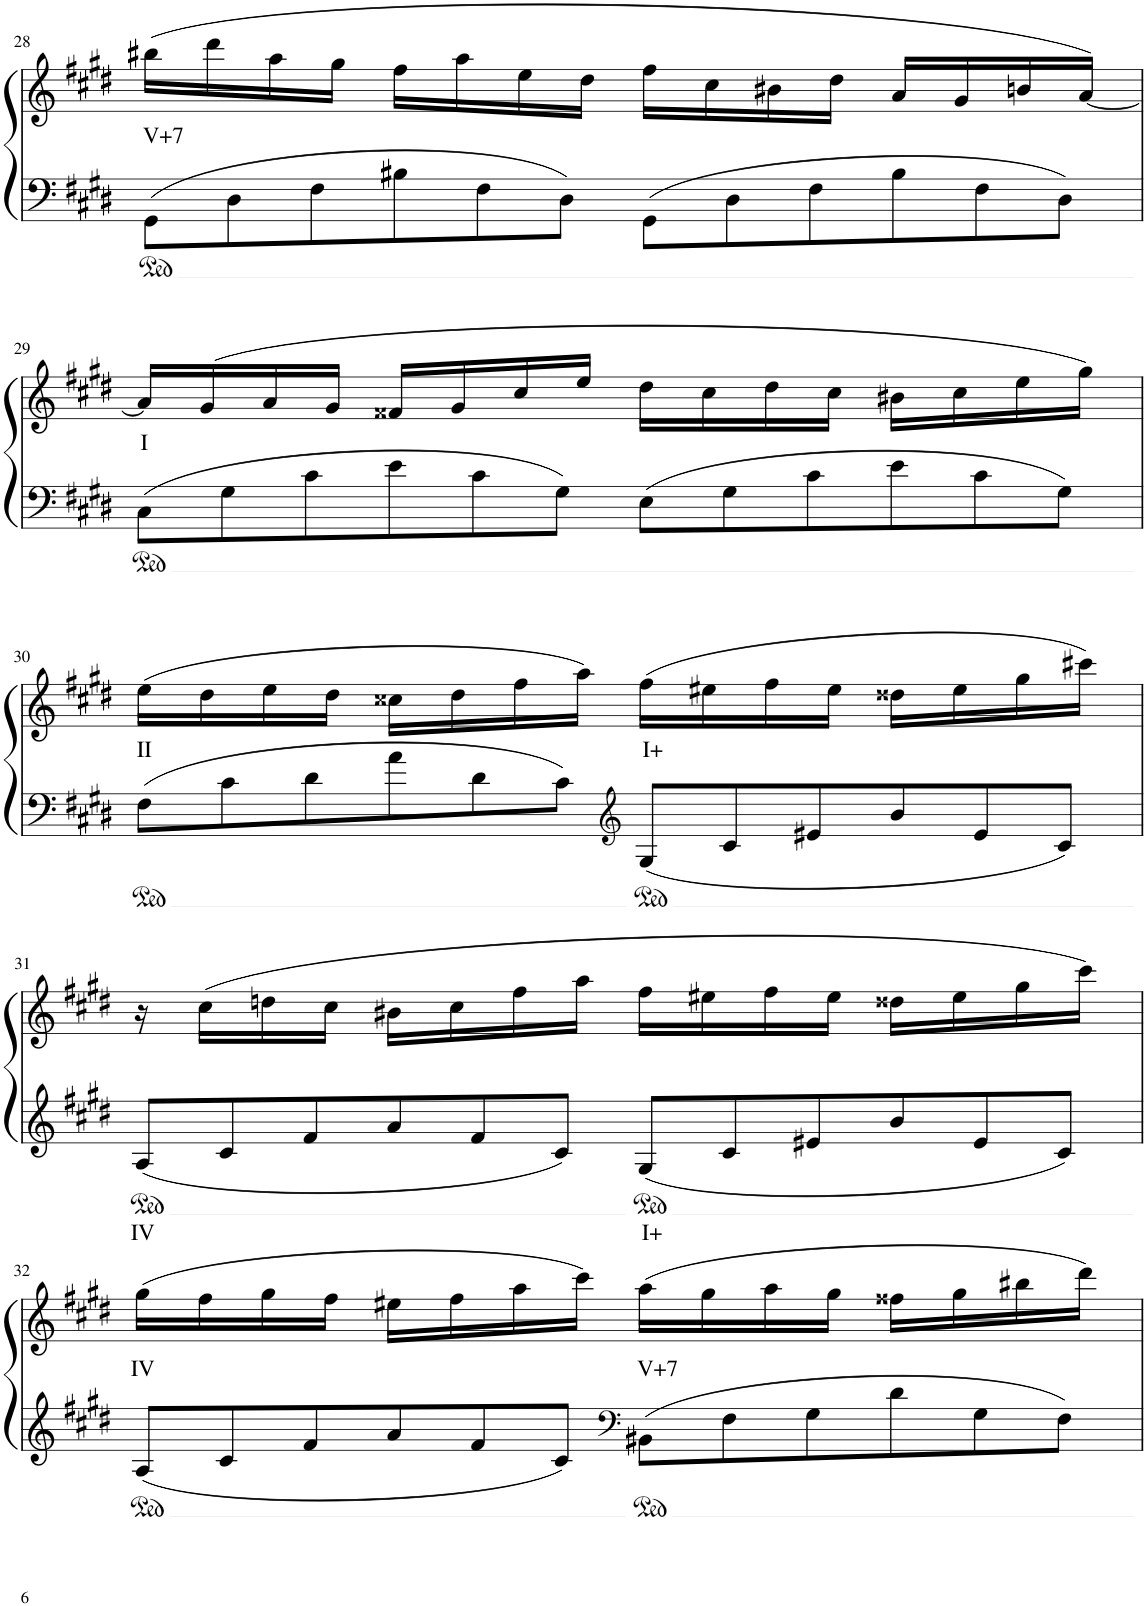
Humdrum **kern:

**kern	**text	**kern	**text
*part1	*part1	*part1	*part1
*staff2	*staff2	*staff1	*staff1
*I"Piano	*	*	*
*I'Pno	*	*	*
!!LO:PB:g=z
*clefF4	*	*clefG2	*
*k[f#c#g#d#]	*	*k[f#c#g#d#]	*
*M4/4	*	*M4/4	*
*met(c|)	*	*met(c|)	*
*Xtuplet	*	*	*
=28	=28	=28	=28
!	!	!	!LO:LY:b
12GG#\L	.	(16bb#X\LL	V+7
.	.	16ddd#\	.
12D#\	.	.	.
.	.	16aa\	.
12F#\	.	.	.
.	.	16gg#\JJ	.
12B#X\	.	16ff#\LL	.
.	.	16aa\	.
12F#\	.	.	.
.	.	16ee\	.
12D#\J	.	.	.
.	.	16dd#\JJ	.
12GG#\L	.	16ff#\LL	.
.	.	16cc#\	.
12D#\	.	.	.
.	.	16b#X\	.
12F#\	.	.	.
.	.	16dd#\JJ	.
12B#\	.	16a/LL	.
.	.	16g#/	.
12F#\	.	.	.
.	.	16bn/	.
12D#\J	.	.	.
.	.	[16a/JJ)	.
!!LO:LB:g=z
=29	=29	=29	=29
!	!	!	!LO:LY:b
12C#\L	.	16a/LL]	I
.	.	(16g#/	.
12G#\	.	.	.
.	.	16a/	.
12c#\	.	.	.
.	.	16g#/JJ	.
12e\	.	16f##X/LL	.
.	.	16g#/	.
12c#\	.	.	.
.	.	16cc#/	.
12G#\J	.	.	.
.	.	16ee/JJ	.
12E\L	.	16dd#\LL	.
.	.	16cc#\	.
12G#\	.	.	.
.	.	16dd#\	.
12c#\	.	.	.
.	.	16cc#\JJ	.
12e\	.	16b#X\LL	.
.	.	16cc#\	.
12c#\	.	.	.
.	.	16ee\	.
12G#\J	.	.	.
.	.	16gg#\JJ)	.
!!LO:LB:g=z
=30	=30	=30	=30
!	!	!	!LO:LY:b
12F#\L	.	(16ee\LL	II
.	.	16dd#\	.
12c#\	.	.	.
.	.	16ee\	.
12d#\	.	.	.
.	.	16dd#\JJ	.
12a\	.	16cc##X\LL	.
.	.	16dd#\	.
12d#\	.	.	.
.	.	16ff#\	.
12c#\J	.	.	.
.	.	16aa\JJ)	.
*clefG2	*	*	*
!	!	!	!LO:LY:b
12G#/L	.	(16ff#\LL	I+
.	.	16ee#X\	.
12c#/	.	.	.
.	.	16ff#\	.
12e#X/	.	.	.
.	.	16ee#\JJ	.
12b/	.	16dd##X\LL	.
.	.	16ee#\	.
12e#/	.	.	.
.	.	16gg#\	.
12c#/J	.	.	.
.	.	16ccc#X\JJ)	.
!!LO:LB:g=z
=31	=31	=31	=31
!	!LO:LY:b	!	!
12A/L	IV	16r	.
.	.	(16cc#\LL	.
12c#/	.	.	.
.	.	16ddn\	.
12f#/	.	.	.
.	.	16cc#\JJ	.
12a/	.	16b#X\LL	.
.	.	16cc#\	.
12f#/	.	.	.
.	.	16ff#\	.
12c#/J	.	.	.
.	.	16aa\JJ	.
!	!LO:LY:b	!	!
12G#/L	I+	16ff#\LL	.
.	.	16ee#X\	.
12c#/	.	.	.
.	.	16ff#\	.
12e#X/	.	.	.
.	.	16ee#\JJ	.
12b/	.	16dd##X\LL	.
.	.	16ee#\	.
12e#/	.	.	.
.	.	16gg#\	.
12c#/J	.	.	.
.	.	16ccc#\JJ)	.
!!LO:LB:g=z
=32	=32	=32	=32
!	!	!	!LO:LY:b
12A/L	.	(16gg#\LL	IV
.	.	16ff#\	.
12c#/	.	.	.
.	.	16gg#\	.
12f#/	.	.	.
.	.	16ff#\JJ	.
12a/	.	16ee#X\LL	.
.	.	16ff#\	.
12f#/	.	.	.
.	.	16aa\	.
12c#/J	.	.	.
.	.	16ccc#\JJ)	.
*clefF4	*	*	*
!	!	!	!LO:LY:b
12BB#X\L	.	(16aa\LL	V+7
.	.	16gg#\	.
12F#\	.	.	.
.	.	16aa\	.
12G#\	.	.	.
.	.	16gg#\JJ	.
12d#\	.	16ff##X\LL	.
.	.	16gg#\	.
12G#\	.	.	.
.	.	16bb#X\	.
12F#\J	.	.	.
.	.	16ddd#\JJ)	.
=	=	=	=
*-	*-	*-	*-
